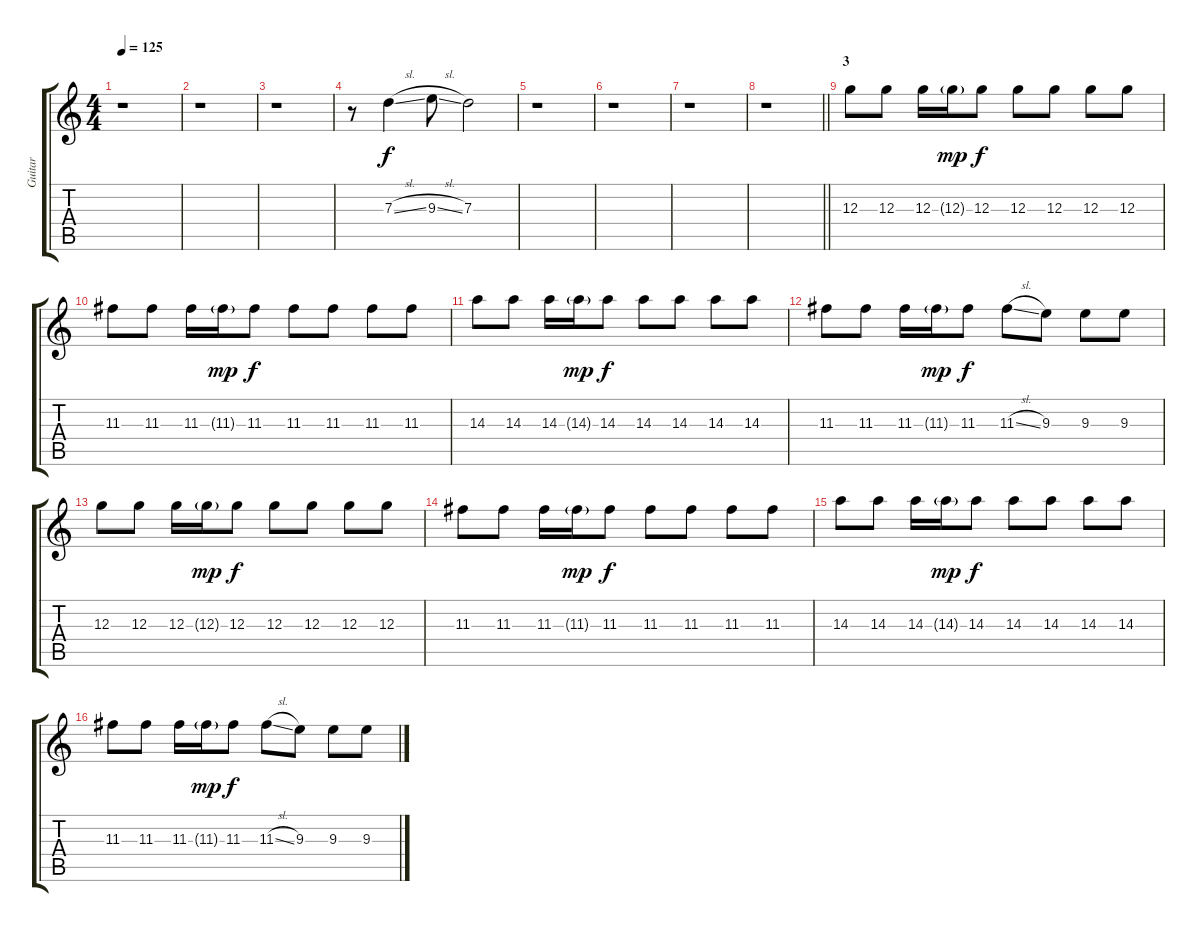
\track ("Guitar" "Guitar") {instrument electricguitarjazz}
\staff {score tabs}
\tuning (D4 B3 G3 D3 A2 D2) {hide}
\ts (4 4)
\tempo 125
\clef g2
\ks c
r.1{dy p} |
r.1 |
r.1 |
r.8 7.3{sl}.4{dy f} 9.3{sl}.8 7.3.2 |
r.1 |
r.1 |
r.1 |
\barLineRight lightlight
r.1 |
\section ("" "3")
12.3.8{volume 3 balance 0 instrument overdrivenguitar} 12.3.8 12.3.16 12.3{g}.16{dy mp} 12.3.8{dy f} 12.3.8 12.3.8 12.3.8 12.3.8 |
11.3.8 11.3.8 11.3.16 11.3{g}.16{dy mp} 11.3.8{dy f} 11.3.8 11.3.8 11.3.8 11.3.8 |
14.3.8 14.3.8 14.3.16 14.3{g}.16{dy mp} 14.3.8{dy f} 14.3.8 14.3.8 14.3.8 14.3.8 |
11.3.8 11.3.8 11.3.16 11.3{g}.16{dy mp} 11.3.8{dy f} 11.3{sl}.8 9.3.8 9.3.8 9.3.8 |
12.3.8 12.3.8 12.3.16 12.3{g}.16{dy mp} 12.3.8{dy f} 12.3.8 12.3.8 12.3.8 12.3.8 |
11.3.8 11.3.8 11.3.16 11.3{g}.16{dy mp} 11.3.8{dy f} 11.3.8 11.3.8 11.3.8 11.3.8 |
14.3.8 14.3.8 14.3.16 14.3{g}.16{dy mp} 14.3.8{dy f} 14.3.8 14.3.8 14.3.8 14.3.8 |
11.3.8 11.3.8 11.3.16 11.3{g}.16{dy mp} 11.3.8{dy f} 11.3{sl}.8 9.3.8 9.3.8 9.3.8
